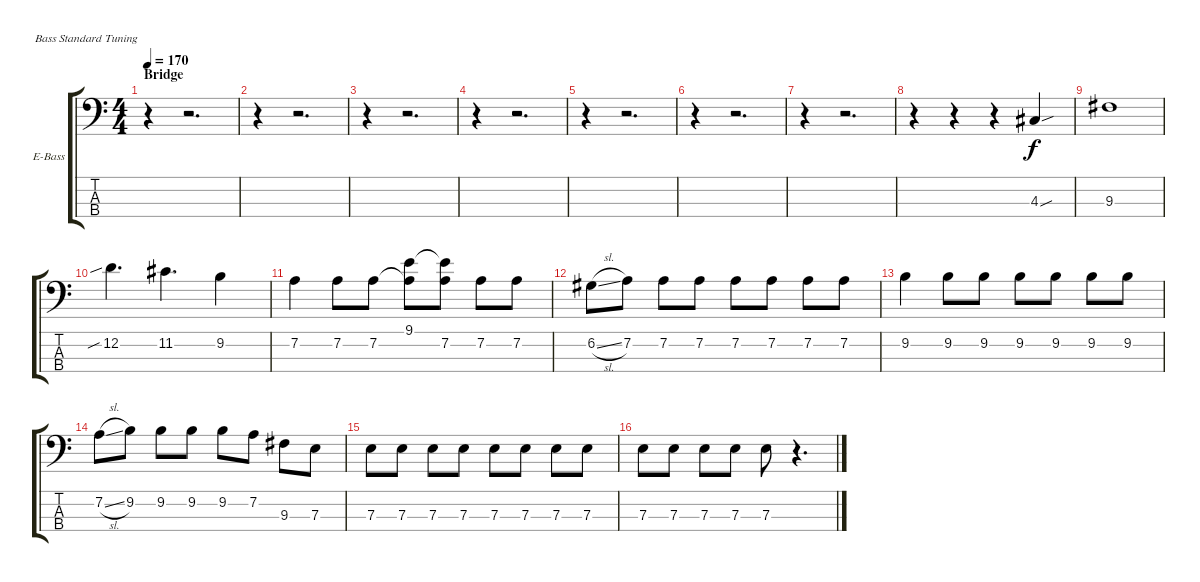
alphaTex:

\bracketExtendMode groupsimilarinstruments
\firstSystemTrackNameOrientation horizontal
\otherSystemsTrackNameOrientation horizontal
\track ("Bass" "E-Bass") {instrument electricbasspick}
\staff {score tabs}
\tuning (G2 D2 A1 E1)
\ts (4 4)
\section ("" "Bridge")
\tempo 170
\clef f4
\ks c
r.4{dy f} r.2{d} |
r.4 r.2{d} |
r.4 r.2{d} |
r.4 r.2{d} |
r.4 r.2{d} |
r.4 r.2{d} |
r.4 r.2{d} |
r.4 r.4 r.4 4.3{sou}.4 |
9.3.1 |
12.2{sib}.4{d} 11.2.4{d} 9.2.4 |
7.2.4 7.2.8 7.2.8 (9.1 7.2{t}).8 (9.1{t} 7.2).8 7.2.8 7.2.8 |
6.2{sl}.8 7.2.8 7.2.8 7.2.8 7.2.8 7.2.8 7.2.8 7.2.8 |
9.2.4 9.2.8 9.2.8 9.2.8 9.2.8 9.2.8 9.2.8 |
7.2{sl}.8 9.2.8 9.2.8 9.2.8 9.2.8 7.2.8 9.3.8 7.3.8 |
7.3.8 7.3.8 7.3.8 7.3.8 7.3.8 7.3.8 7.3.8 7.3.8 |
7.3.8 7.3.8 7.3.8 7.3.8 7.3.8 r.4{d}
